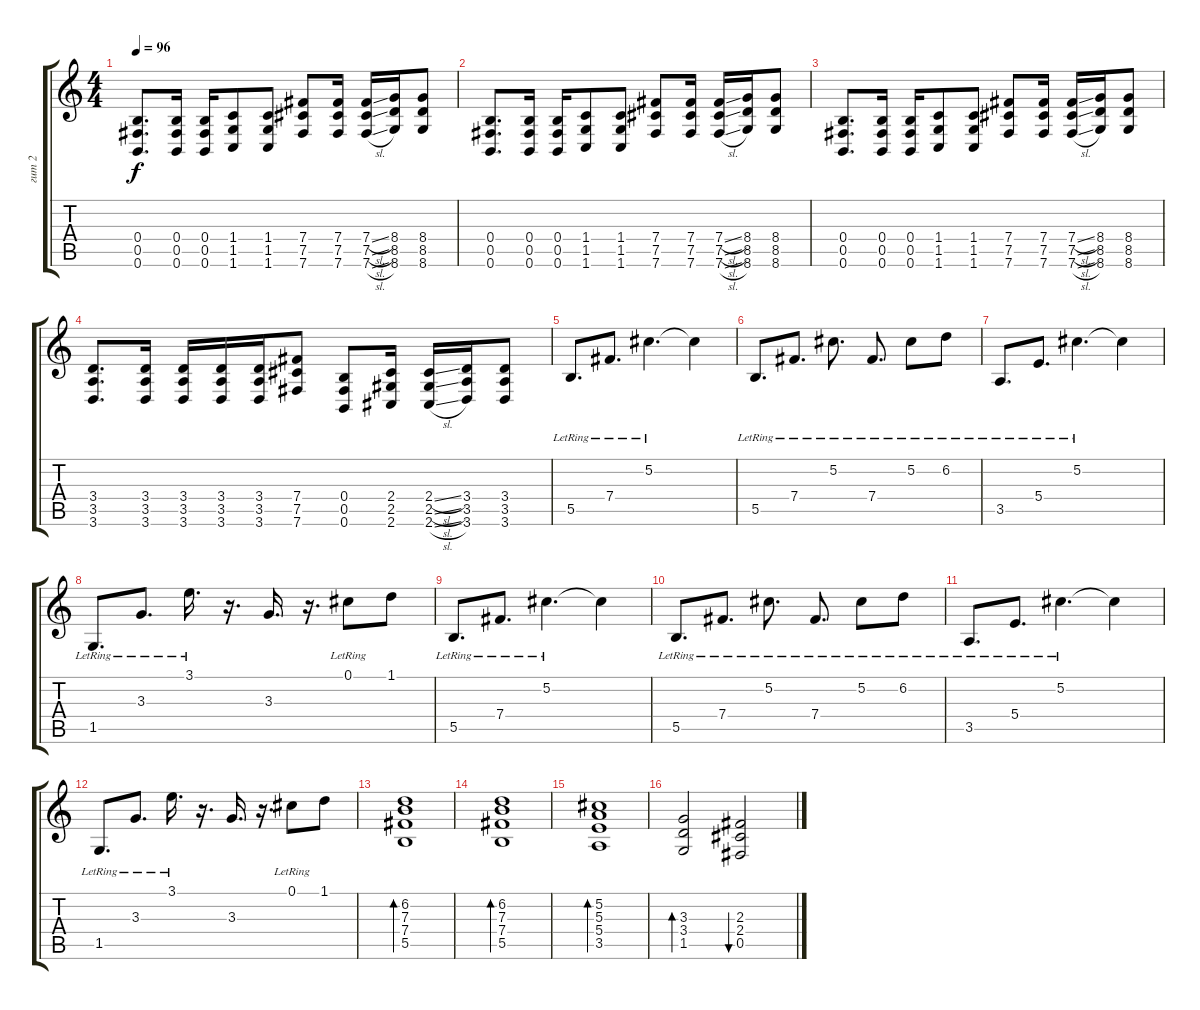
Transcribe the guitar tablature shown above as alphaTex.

\track ("гит 2" "гит 2") {instrument distortionguitar}
\staff {score tabs}
\tuning (Db4 Ab3 E3 B2 Gb2 B1) {hide}
\ts (4 4)
\tempo 96
\clef g2
\ks c
(0.4 0.5 0.6).8{d dy f} (0.4 0.5 0.6).16 (0.4 0.5 0.6).16 (1.4 1.5 1.6).8 (1.4 1.5 1.6).8 (7.4 7.5 7.6).8 (7.4 7.5 7.6).16 (7.4{sl} 7.5{sl} 7.6{sl}).16 (8.4 8.5 8.6).16 (8.4 8.5 8.6).8 |
(0.4 0.5 0.6).8{d} (0.4 0.5 0.6).16 (0.4 0.5 0.6).16 (1.4 1.5 1.6).8 (1.4 1.5 1.6).8 (7.4 7.5 7.6).8 (7.4 7.5 7.6).16 (7.4{sl} 7.5{sl} 7.6{sl}).16 (8.4 8.5 8.6).16 (8.4 8.5 8.6).8 |
(0.4 0.5 0.6).8{d} (0.4 0.5 0.6).16 (0.4 0.5 0.6).16 (1.4 1.5 1.6).8 (1.4 1.5 1.6).8 (7.4 7.5 7.6).8 (7.4 7.5 7.6).16 (7.4{sl} 7.5{sl} 7.6{sl}).16 (8.4 8.5 8.6).16 (8.4 8.5 8.6).8 |
(3.4 3.5 3.6).8{d} (3.4 3.5 3.6).16 (3.4 3.5 3.6).16 (3.4 3.5 3.6).16 (3.4 3.5 3.6).16 (7.4 7.5 7.6).8 (0.4 0.5 0.6).8 (2.4 2.5 2.6).16 (2.4{sl} 2.5{sl} 2.6{sl}).16 (3.4 3.5 3.6).16 (3.4 3.5 3.6).8 |
5.5{lr}.8{d instrument electricguitarclean} 7.4{lr}.8{d} 5.2{lr}.4{d} 5.2{t}.4 |
5.5{lr}.8{d} 7.4{lr}.8{d} 5.2{lr}.8{d} 7.4{lr}.8{d} 5.2{lr}.8 6.2{lr}.8 |
3.5{lr}.8{d} 5.4{lr}.8{d} 5.2{lr}.4{d} 5.2{t}.4 |
1.5{lr}.8{d} 3.3{lr}.8{d} 3.1{lr}.16{d} r.16{d} 3.3.16{d} r.16{d} 0.1{lr}.8 1.1.8 |
5.5{lr}.8{d} 7.4{lr}.8{d} 5.2{lr}.4{d} 5.2{t}.4 |
5.5{lr}.8{d} 7.4{lr}.8{d} 5.2{lr}.8{d} 7.4{lr}.8{d} 5.2{lr}.8 6.2{lr}.8 |
3.5{lr}.8{d} 5.4{lr}.8{d} 5.2{lr}.4{d} 5.2{t}.4 |
1.5{lr}.8{d} 3.3{lr}.8{d} 3.1{lr}.16{d} r.16{d} 3.3.16{d} r.16{d} 0.1{lr}.8 1.1.8 |
(6.2 7.3 7.4 5.5).1{bd 240} |
(6.2 7.3 7.4 5.5).1{bd 240} |
(5.2 5.3 5.4 3.5).1{bd 240} |
(3.3 3.4 1.5).2{bd 120} (2.3 2.4 0.5).2{bu 120}
